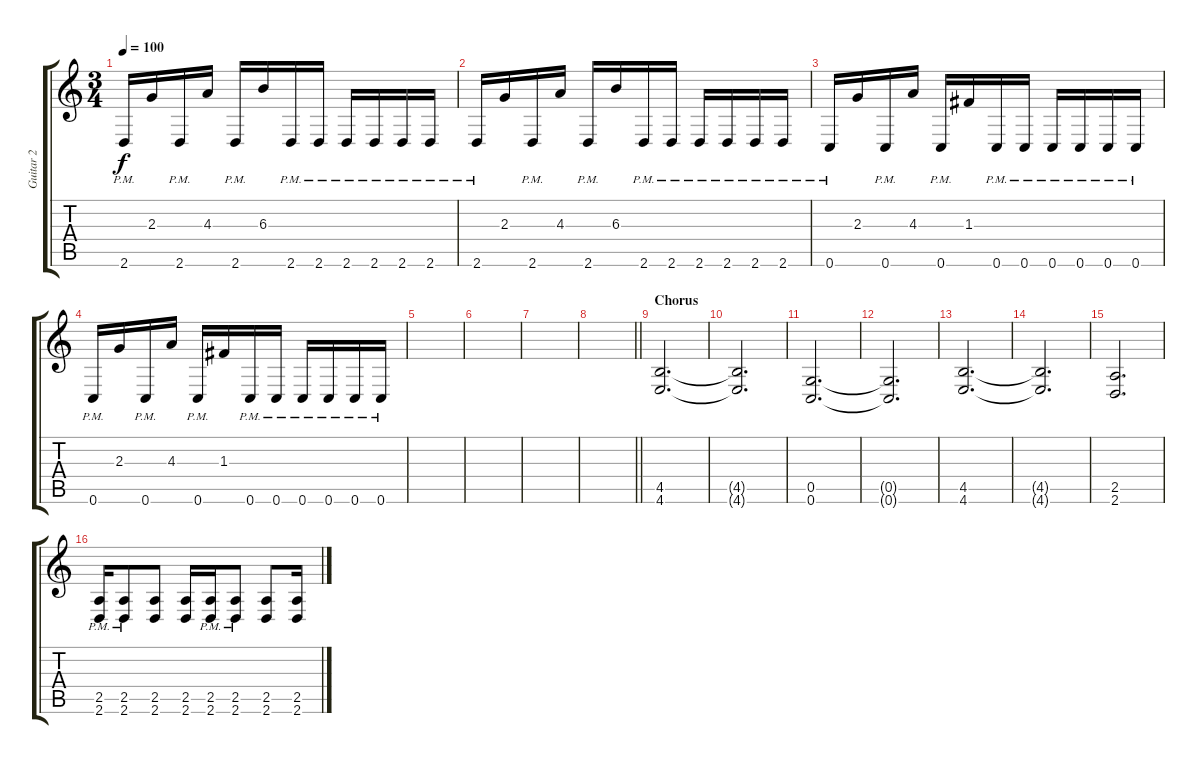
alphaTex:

\track ("Guitar 2" "Guitar 2") {instrument distortionguitar}
\staff {score tabs}
\tuning (D4 A3 F3 C3 G2 C2) {hide}
\ts (3 4)
\tempo 100
\clef g2
\ks c
2.6{pm}.16{dy f} 2.3.16 2.6{pm}.16 4.3.16 2.6{pm}.16 6.3.16 2.6{pm}.16 2.6{pm}.16 2.6{pm}.16 2.6{pm}.16 2.6{pm}.16 2.6{pm}.16 |
2.6{pm}.16 2.3.16 2.6{pm}.16 4.3.16 2.6{pm}.16 6.3.16 2.6{pm}.16 2.6{pm}.16 2.6{pm}.16 2.6{pm}.16 2.6{pm}.16 2.6{pm}.16 |
0.6{pm}.16 2.3.16 0.6{pm}.16 4.3.16 0.6{pm}.16 1.3.16 0.6{pm}.16 0.6{pm}.16 0.6{pm}.16 0.6{pm}.16 0.6{pm}.16 0.6{pm}.16 |
0.6{pm}.16 2.3.16 0.6{pm}.16 4.3.16 0.6{pm}.16 1.3.16 0.6{pm}.16 0.6{pm}.16 0.6{pm}.16 0.6{pm}.16 0.6{pm}.16 0.6{pm}.16 |
|
|
|
\barLineRight lightlight
|
\section ("" "Chorus")
(4.5 4.6).2{d} |
(4.5{t} 4.6{t}).2{d} |
(0.5 0.6).2{d} |
(0.5{t} 0.6{t}).2{d} |
(4.5 4.6).2{d} |
(4.5{t} 4.6{t}).2{d} |
(2.5 2.6).2{d} |
(2.5{pm} 2.6{pm}).16 (2.5{pm} 2.6{pm}).8 (2.5 2.6).8 (2.5 2.6).16 (2.5{pm} 2.6{pm}).16 (2.5{pm} 2.6{pm}).8 (2.5 2.6).8 (2.5 2.6).16
